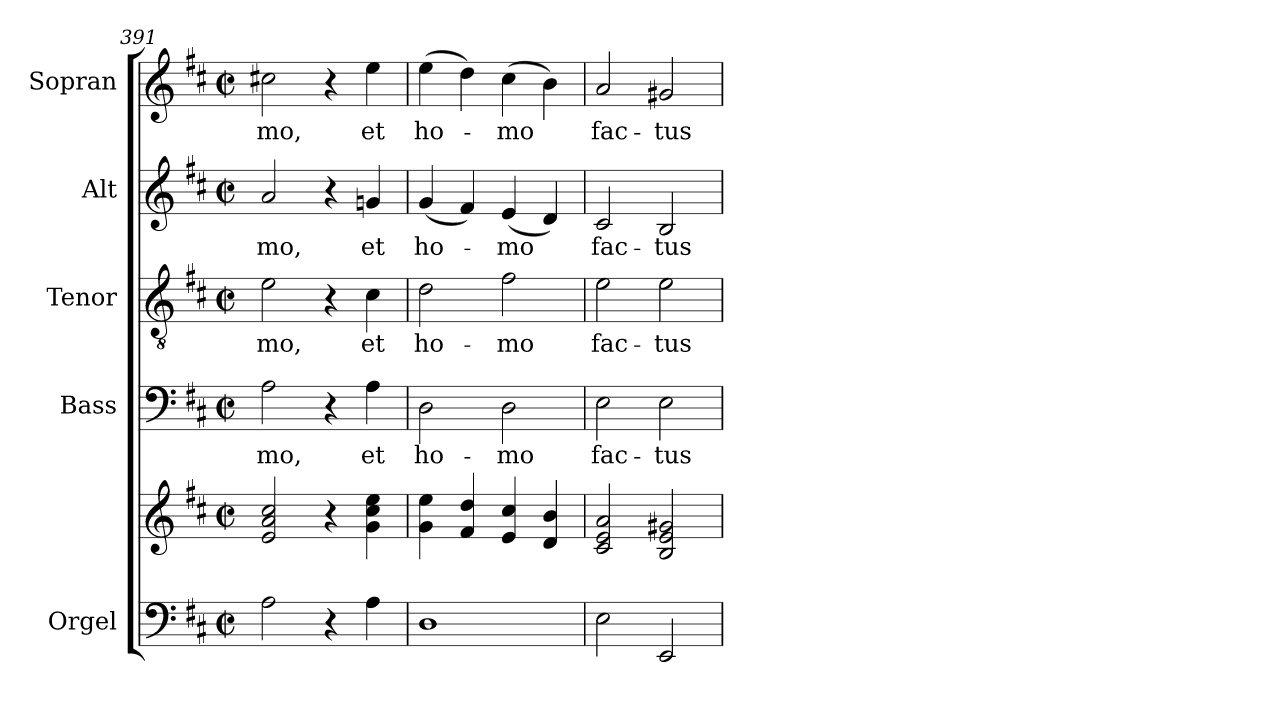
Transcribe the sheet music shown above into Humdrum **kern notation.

**kern	**kern	**kern	**text	**kern	**text	**kern	**text	**kern	**text
*part5	*part5	*part4	*part4	*part3	*part3	*part2	*part2	*part1	*part1
*staff6	*staff5	*staff4	*staff4	*staff3	*staff3	*staff2	*staff2	*staff1	*staff1
*I"Orgel	*	*I"Bass	*	*I"Tenor	*	*I"Alt	*	*I"Sopran	*
*I'Org.	*	*I'B.	*	*I'T.	*	*I'A.	*	*I'S.	*
*clefF4	*clefG2	*clefF4	*	*clefGv2	*	*clefG2	*	*clefG2	*
*k[f#c#]	*k[f#c#]	*k[f#c#]	*	*k[f#c#]	*	*k[f#c#]	*	*k[f#c#]	*
*D:	*D:	*D:	*	*D:	*	*D:	*	*D:	*
*M2/2	*M2/2	*M2/2	*	*M2/2	*	*M2/2	*	*M2/2	*
*met(c|)	*met(c|)	*met(c|)	*	*met(c|)	*	*met(c|)	*	*met(c|)	*
=391	=391	=391	=391	=391	=391	=391	=391	=391	=391
!	!	!	!LO:LY:b	!	!LO:LY:b	!	!LO:LY:b	!	!LO:LY:b
2A\	2e/ 2a/ 2cc#/	2A\	-mo,	2e\	-mo,	2a/	-mo,	2cc#X\	-mo,
4r	4r	4r	.	4r	.	4r	.	4r	.
!	!	!	!LO:LY:b	!	!LO:LY:b	!	!LO:LY:b	!	!LO:LY:b
4A\	4g\ 4cc#\ 4ee\	4A\	et	4c#\	et	4gn/	et	4ee\	et
=392	=392	=392	=392	=392	=392	=392	=392	=392	=392
!	!	!	!LO:LY:b	!	!LO:LY:b	!	!LO:LY:b	!	!LO:LY:b
1D	4g\ 4ee\	2D\	ho-	2d\	ho-	(<4g/	ho-	(>4ee\	ho-
.	4f#/ 4dd/	.	.	.	.	4f#/)	.	4dd\)	.
!	!	!	!LO:LY:b	!	!LO:LY:b	!	!LO:LY:b	!	!LO:LY:b
.	4e/ 4cc#/	2D\	-mo	2f#\	-mo	(<4e/	-mo	(>4cc#\	-mo
.	4d/ 4b/	.	.	.	.	4d/)	.	4b\)	.
!!LO:LB:g=z
=393	=393	=393	=393	=393	=393	=393	=393	=393	=393
!	!	!	!LO:LY:b	!	!LO:LY:b	!	!LO:LY:b	!	!LO:LY:b
2E\	2c#/ 2e/ 2a/	2E\	fac-	2e\	fac-	2c#/	fac-	2a/	fac-
!	!	!	!LO:LY:b	!	!LO:LY:b	!	!LO:LY:b	!	!LO:LY:b
2EE/	2B/ 2e/ 2g#X/	2E\	-tus	2e\	-tus	2B/	-tus	2g#X/	-tus
=	=	=	=	=	=	=	=	=	=
*-	*-	*-	*-	*-	*-	*-	*-	*-	*-
